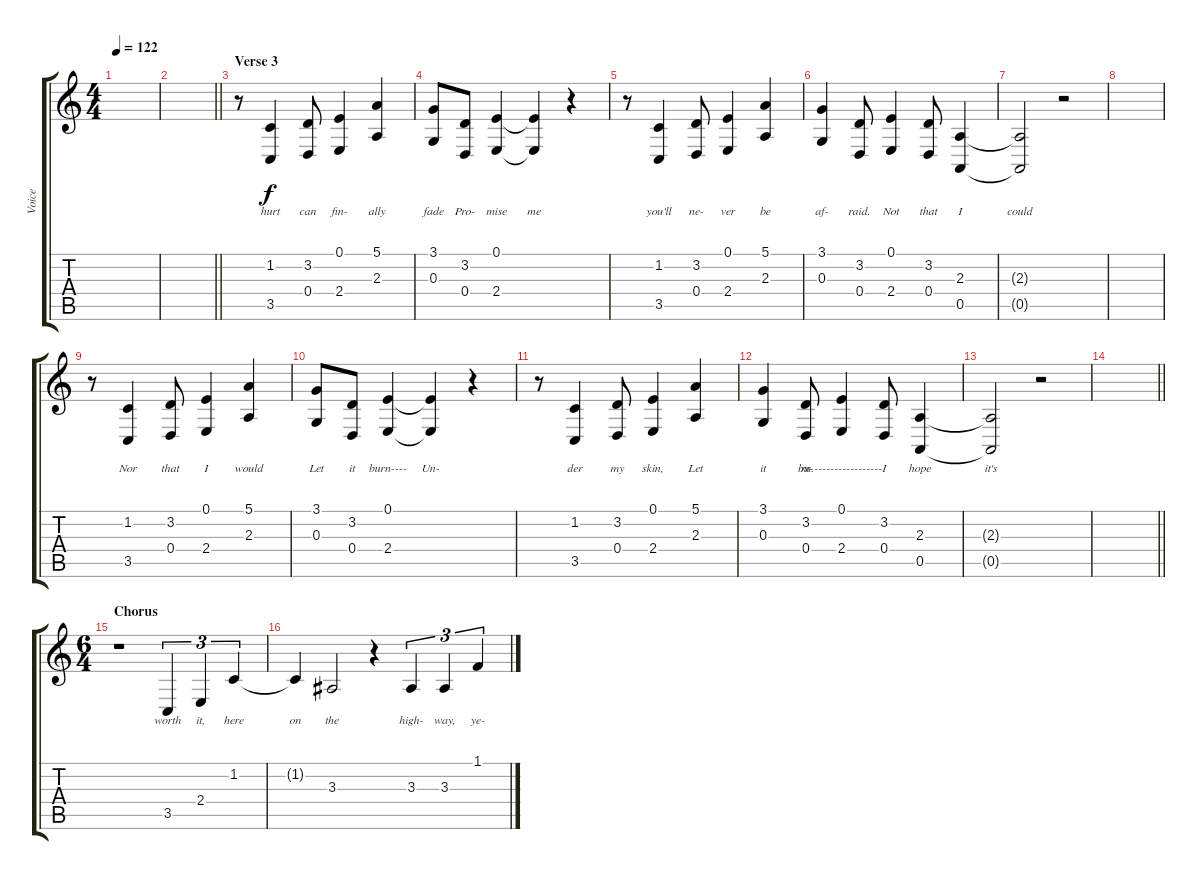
\track ("Voice" "Voice") {instrument bassoon}
\staff {score tabs}
\tuning (E4 B3 G3 D3 A2 E2) {hide}
\ts (4 4)
\tempo 122
\clef g2
\ks c
|
\barLineRight lightlight
|
\section ("" "Verse 3")
r.8 (1.2 3.5).4{lyrics (0 "hurt") lyrics (1 "") lyrics (2 "") lyrics (3 "") lyrics (4 "")} (3.2 0.4).8{lyrics (0 "can") lyrics (1 "") lyrics (2 "") lyrics (3 "") lyrics (4 "")} (0.1 2.4).4{lyrics (0 "fin-") lyrics (1 "") lyrics (2 "") lyrics (3 "") lyrics (4 "")} (5.1 2.3).4{lyrics (0 "ally") lyrics (1 "") lyrics (2 "") lyrics (3 "") lyrics (4 "")} |
(3.1 0.3).8{lyrics (0 "fade") lyrics (1 "") lyrics (2 "") lyrics (3 "") lyrics (4 "")} (3.2 0.4).8{lyrics (0 "Pro-") lyrics (1 "") lyrics (2 "") lyrics (3 "") lyrics (4 "")} (0.1 2.4).4{lyrics (0 "mise") lyrics (1 "") lyrics (2 "") lyrics (3 "") lyrics (4 "")} (0.1{t} 2.4{t}).4{lyrics (0 "me") lyrics (1 "") lyrics (2 "") lyrics (3 "") lyrics (4 "")} r.4 |
r.8 (1.2 3.5).4{lyrics (0 "you'll") lyrics (1 "") lyrics (2 "") lyrics (3 "") lyrics (4 "")} (3.2 0.4).8{lyrics (0 "ne-") lyrics (1 "") lyrics (2 "") lyrics (3 "") lyrics (4 "")} (0.1 2.4).4{lyrics (0 "ver") lyrics (1 "") lyrics (2 "") lyrics (3 "") lyrics (4 "")} (5.1 2.3).4{lyrics (0 "be") lyrics (1 "") lyrics (2 "") lyrics (3 "") lyrics (4 "")} |
(3.1 0.3).4{lyrics (0 "af-") lyrics (1 "") lyrics (2 "") lyrics (3 "") lyrics (4 "")} (3.2 0.4).8{lyrics (0 "raid.") lyrics (1 "") lyrics (2 "") lyrics (3 "") lyrics (4 "")} (0.1 2.4).4{lyrics (0 "Not") lyrics (1 "") lyrics (2 "") lyrics (3 "") lyrics (4 "")} (3.2 0.4).8{lyrics (0 "that") lyrics (1 "") lyrics (2 "") lyrics (3 "") lyrics (4 "")} (2.3 0.5).4{lyrics (0 "I") lyrics (1 "") lyrics (2 "") lyrics (3 "") lyrics (4 "")} |
(2.3{t} 0.5{t}).2{lyrics (0 "could") lyrics (1 "") lyrics (2 "") lyrics (3 "") lyrics (4 "")} r.2 |
|
r.8 (1.2 3.5).4{lyrics (0 "Nor") lyrics (1 "") lyrics (2 "") lyrics (3 "") lyrics (4 "")} (3.2 0.4).8{lyrics (0 "that") lyrics (1 "") lyrics (2 "") lyrics (3 "") lyrics (4 "")} (0.1 2.4).4{lyrics (0 "I") lyrics (1 "") lyrics (2 "") lyrics (3 "") lyrics (4 "")} (5.1 2.3).4{lyrics (0 "would") lyrics (1 "") lyrics (2 "") lyrics (3 "") lyrics (4 "")} |
(3.1 0.3).8{lyrics (0 "Let") lyrics (1 "") lyrics (2 "") lyrics (3 "") lyrics (4 "")} (3.2 0.4).8{lyrics (0 "it") lyrics (1 "") lyrics (2 "") lyrics (3 "") lyrics (4 "")} (0.1 2.4).4{lyrics (0 "burn----") lyrics (1 "") lyrics (2 "") lyrics (3 "") lyrics (4 "")} (0.1{t} 2.4{t}).4{lyrics (0 "Un-") lyrics (1 "") lyrics (2 "") lyrics (3 "") lyrics (4 "")} r.4 |
r.8 (1.2 3.5).4{lyrics (0 "der") lyrics (1 "") lyrics (2 "") lyrics (3 "") lyrics (4 "")} (3.2 0.4).8{lyrics (0 "my") lyrics (1 "") lyrics (2 "") lyrics (3 "") lyrics (4 "")} (0.1 2.4).4{lyrics (0 "skin,") lyrics (1 "") lyrics (2 "") lyrics (3 "") lyrics (4 "")} (5.1 2.3).4{lyrics (0 "Let") lyrics (1 "") lyrics (2 "") lyrics (3 "") lyrics (4 "")} |
(3.1 0.3).4{lyrics (0 "it") lyrics (1 "") lyrics (2 "") lyrics (3 "") lyrics (4 "")} (3.2 0.4).8{lyrics (0 "bu-") lyrics (1 "") lyrics (2 "") lyrics (3 "") lyrics (4 "")} (0.1 2.4).4{lyrics (0 "rn.-----------------") lyrics (1 "") lyrics (2 "") lyrics (3 "") lyrics (4 "")} (3.2 0.4).8{lyrics (0 "I") lyrics (1 "") lyrics (2 "") lyrics (3 "") lyrics (4 "")} (2.3 0.5).4{lyrics (0 "hope") lyrics (1 "") lyrics (2 "") lyrics (3 "") lyrics (4 "")} |
(2.3{t} 0.5{t}).2{lyrics (0 "it's") lyrics (1 "") lyrics (2 "") lyrics (3 "") lyrics (4 "")} r.2 |
\barLineRight lightlight
|
\ts (6 4)
\section ("" "Chorus")
r.1 3.5.4{tu (3 2) lyrics (0 "worth") lyrics (1 "") lyrics (2 "") lyrics (3 "") lyrics (4 "")} 2.4.4{tu (3 2) lyrics (0 "it,") lyrics (1 "") lyrics (2 "") lyrics (3 "") lyrics (4 "")} 1.2.4{tu (3 2) lyrics (0 "here") lyrics (1 "") lyrics (2 "") lyrics (3 "") lyrics (4 "")} |
1.2{t}.4{lyrics (0 "on") lyrics (1 "") lyrics (2 "") lyrics (3 "") lyrics (4 "")} 3.3.2{lyrics (0 "the") lyrics (1 "") lyrics (2 "") lyrics (3 "") lyrics (4 "")} r.4 3.3.4{tu (3 2) lyrics (0 "high-") lyrics (1 "") lyrics (2 "") lyrics (3 "") lyrics (4 "")} 3.3.4{tu (3 2) lyrics (0 "way,") lyrics (1 "") lyrics (2 "") lyrics (3 "") lyrics (4 "")} 1.1.4{tu (3 2) lyrics (0 "ye-") lyrics (1 "") lyrics (2 "") lyrics (3 "") lyrics (4 "")}
